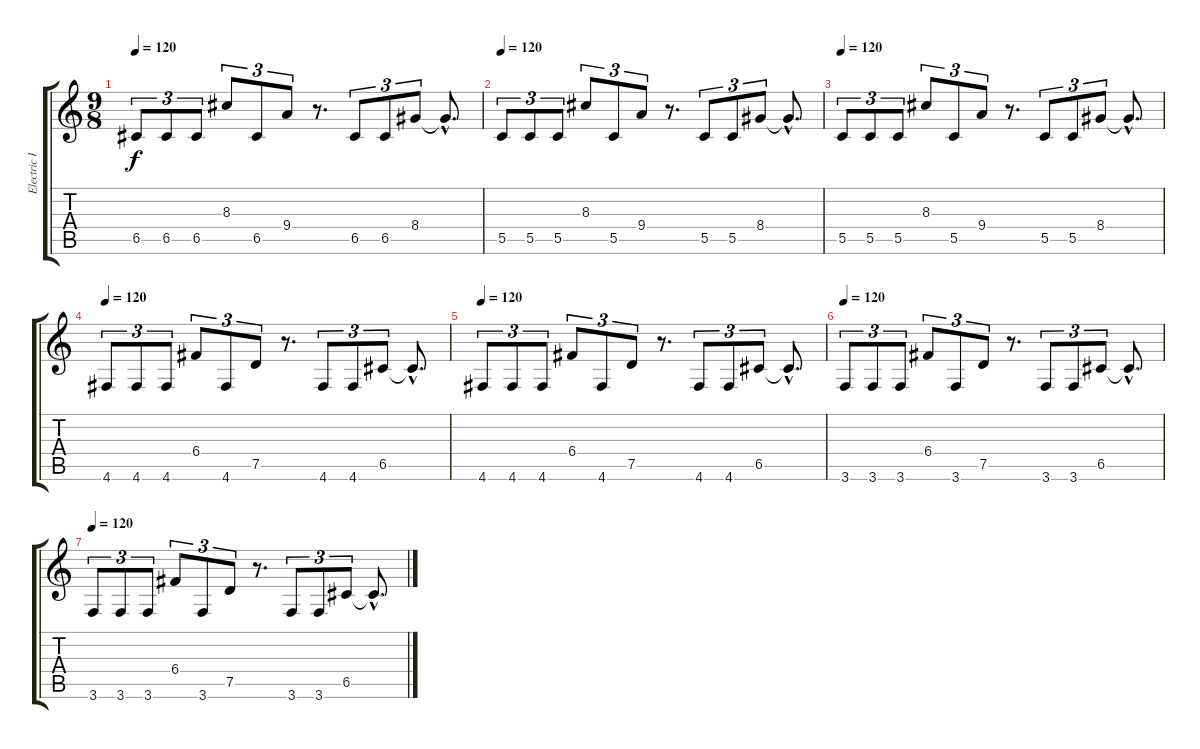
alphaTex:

\track ("Electric II" "Electric I") {instrument distortionguitar}
\staff {score tabs}
\tuning (D4 A3 F3 C3 G2 D2) {hide}
\ts (9 8)
\tempo 120
\clef g2
\ks c
6.5.8{tu (3 2) dy f} 6.5.8{tu (3 2)} 6.5.8{tu (3 2)} 8.3.8{tu (3 2)} 6.5.8{tu (3 2)} 9.4.8{tu (3 2)} r.8{d} 6.5.8{tu (3 2)} 6.5.8{tu (3 2)} 8.4.8{tu (3 2)} 8.4{hac t}.8{d} |
\tempo 120
5.5.8{tu (3 2)} 5.5.8{tu (3 2)} 5.5.8{tu (3 2)} 8.3.8{tu (3 2)} 5.5.8{tu (3 2)} 9.4.8{tu (3 2)} r.8{d} 5.5.8{tu (3 2)} 5.5.8{tu (3 2)} 8.4.8{tu (3 2)} 8.4{hac t}.8{d} |
\tempo 120
5.5.8{tu (3 2)} 5.5.8{tu (3 2)} 5.5.8{tu (3 2)} 8.3.8{tu (3 2)} 5.5.8{tu (3 2)} 9.4.8{tu (3 2)} r.8{d} 5.5.8{tu (3 2)} 5.5.8{tu (3 2)} 8.4.8{tu (3 2)} 8.4{hac t}.8{d} |
\tempo 120
4.6.8{tu (3 2)} 4.6.8{tu (3 2)} 4.6.8{tu (3 2)} 6.4.8{tu (3 2)} 4.6.8{tu (3 2)} 7.5.8{tu (3 2)} r.8{d} 4.6.8{tu (3 2)} 4.6.8{tu (3 2)} 6.5.8{tu (3 2)} 6.5{hac t}.8{d} |
\tempo 120
4.6.8{tu (3 2)} 4.6.8{tu (3 2)} 4.6.8{tu (3 2)} 6.4.8{tu (3 2)} 4.6.8{tu (3 2)} 7.5.8{tu (3 2)} r.8{d} 4.6.8{tu (3 2)} 4.6.8{tu (3 2)} 6.5.8{tu (3 2)} 6.5{hac t}.8{d} |
\tempo 120
3.6.8{tu (3 2)} 3.6.8{tu (3 2)} 3.6.8{tu (3 2)} 6.4.8{tu (3 2)} 3.6.8{tu (3 2)} 7.5.8{tu (3 2)} r.8{d} 3.6.8{tu (3 2)} 3.6.8{tu (3 2)} 6.5.8{tu (3 2)} 6.5{hac t}.8{d} |
\tempo 120
3.6.8{tu (3 2)} 3.6.8{tu (3 2)} 3.6.8{tu (3 2)} 6.4.8{tu (3 2)} 3.6.8{tu (3 2)} 7.5.8{tu (3 2)} r.8{d} 3.6.8{tu (3 2)} 3.6.8{tu (3 2)} 6.5.8{tu (3 2)} 6.5{hac t}.8{d}
